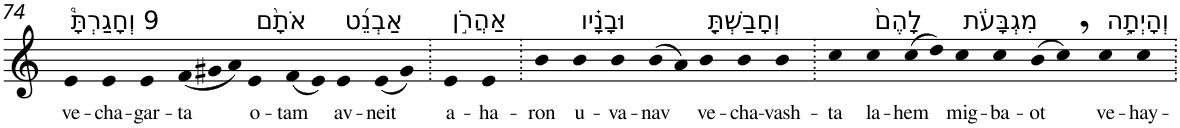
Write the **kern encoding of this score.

**kern	**text
*part1	*part1
*staff1	*staff1
*I"Piano	*
*I'Pno	*
!!LO:PB:g=z
*clefG2	*
*k[]	*
=74	=74
!LO:TX:a:t=9 וְחָגַרְתָּ֩	!
!	!LO:LY:b
4e	ve-
!	!LO:LY:b
4e	-cha-
!	!LO:LY:b
4e	-gar-
!	!LO:LY:b
(12f	-ta
12g#X	.
12a)	.
!LO:TX:a:t=אֹתָ֨ם	!
!	!LO:LY:b
4e	o-
!	!LO:LY:b
(8f	-tam
8e)	.
!LO:TX:a:t=אַבְנֵ֜ט	!
!	!LO:LY:b
4e	av-
!	!LO:LY:b
(8e	-neit
8g#)	.
=75.	=75.
!LO:TX:a:t=אַהֲרֹ֣ן	!
!	!LO:LY:b
4e	a-
!	!LO:LY:b
4e	-ha-
=76.	=76.
!	!LO:LY:b
4b	-ron
!LO:TX:a:t=וּבָנָ֗יו	!
!	!LO:LY:b
4b	u-
!	!LO:LY:b
4b	-va-
!	!LO:LY:b
(8b	-nav
8a)	.
!LO:TX:a:t=וְחָבַשְׁתָּ֤	!
!	!LO:LY:b
4b	ve-
!	!LO:LY:b
4b	-cha-
!	!LO:LY:b
4b	-vash-
=77.	=77.
!	!LO:LY:b
4cc	-ta
!LO:TX:a:t=לָהֶם֙	!
!	!LO:LY:b
4cc	la-
!	!LO:LY:b
(8cc	-hem
8dd)	.
!LO:TX:a:t=מִגְבָּעֹ֔ת	!
!	!LO:LY:b
4cc	mig-
!	!LO:LY:b
4cc	-ba-
!	!LO:LY:b
(8b	-ot
8cc,)	.
!LO:TX:a:t=וְהָיְתָ֥ה	!
!	!LO:LY:b
4cc	ve-
!	!LO:LY:b
4cc	-hay-
=.	=.
*-	*-
